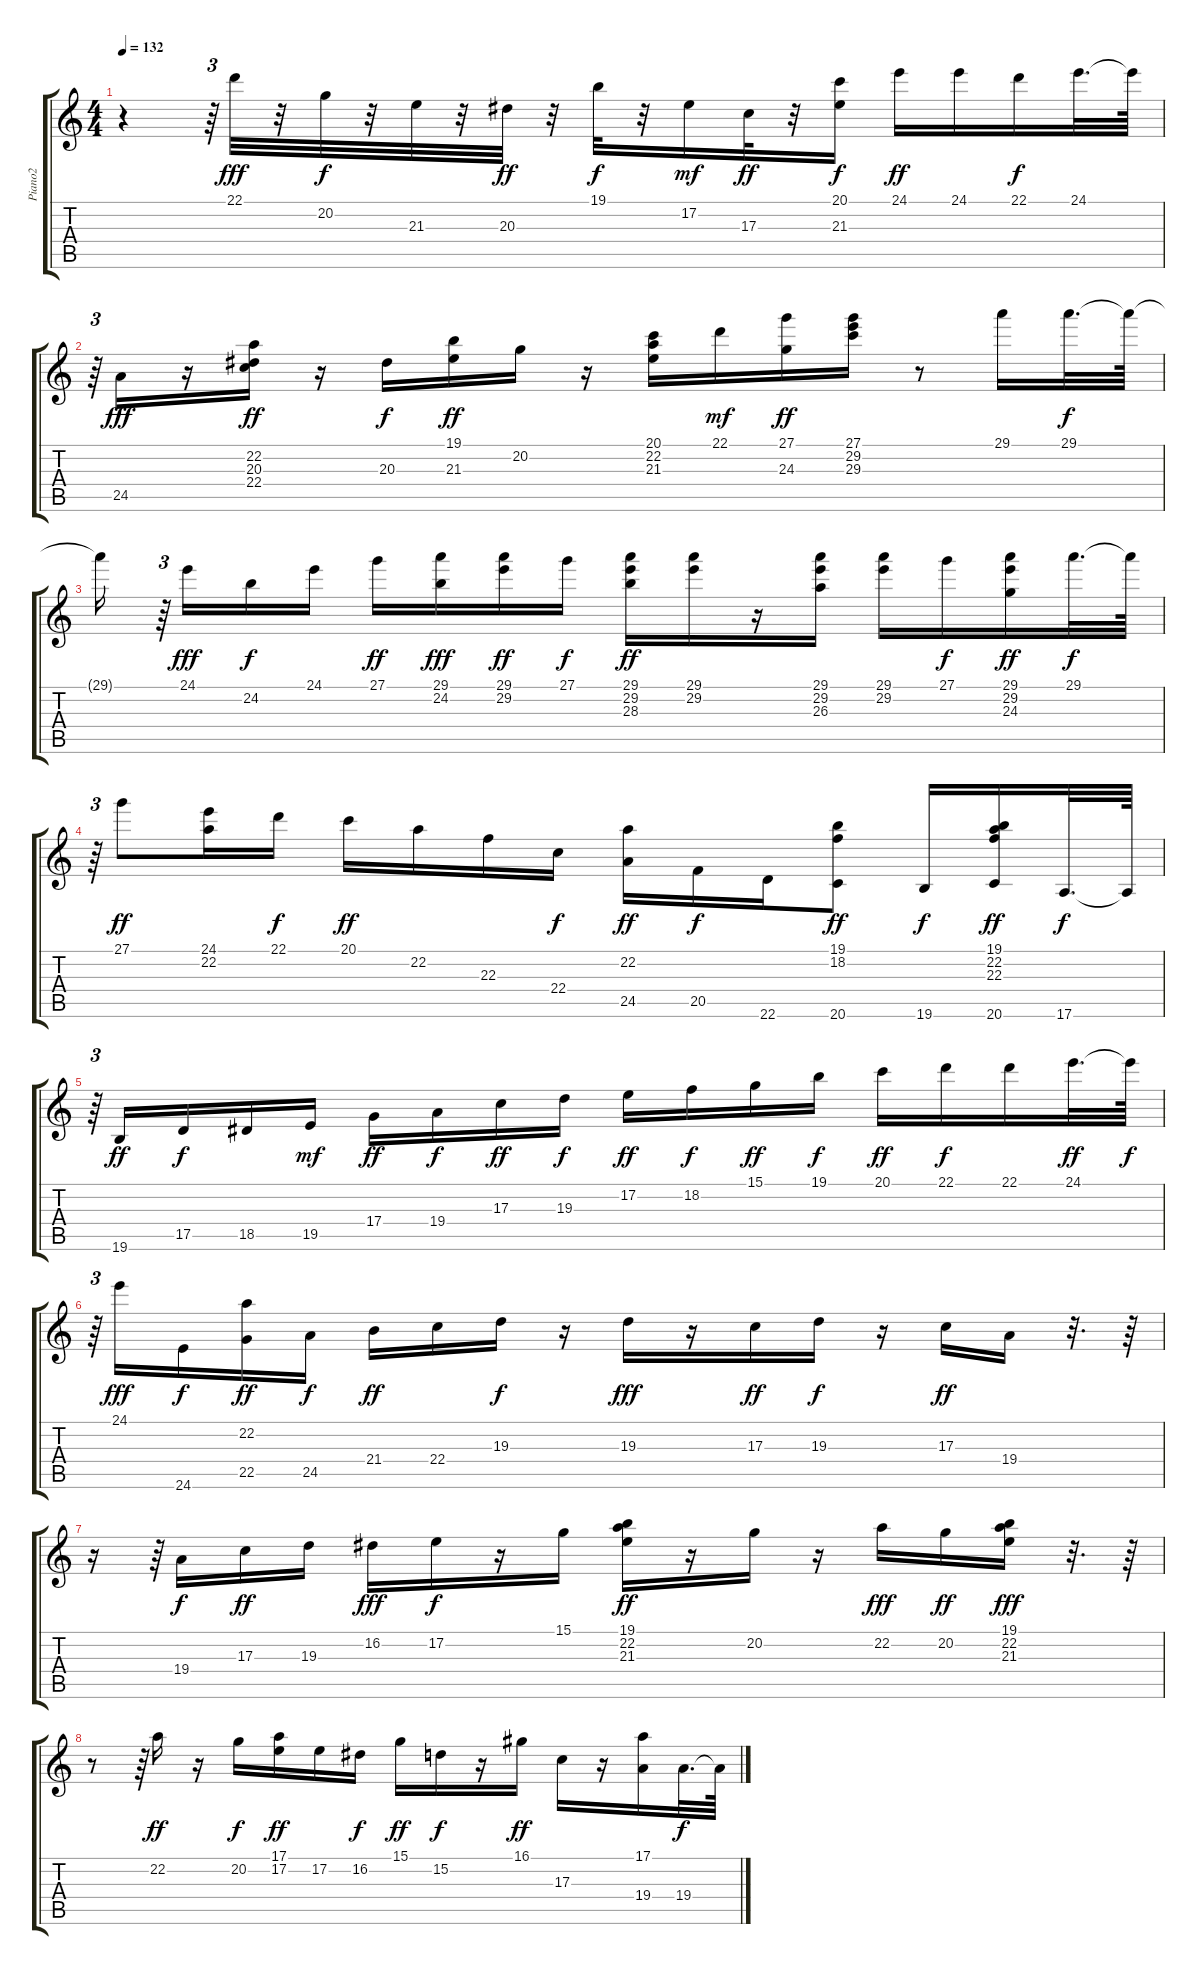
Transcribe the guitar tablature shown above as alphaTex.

\track ("Piano2" "Piano2") {instrument accordion}
\staff {score tabs}
\tuning (E4 B3 G3 D3 A2 E2) {hide}
\ts (4 4)
\tempo 132
\clef g2
\ks c
r.4{dy f} r.64{tu (3 2)} 22.1.32{dy fff} r.32 20.2.32{dy f balance 16} r.32 21.3.32{balance 15} r.32 20.3.32{dy ff balance 14} r.32 19.1.32{dy f balance 13} r.32 17.2.16{dy mf balance 12} 17.3.32{dy ff balance 10} r.32 (20.1 21.3).16{dy f} 24.1.16{dy ff balance 10} 24.1.16{balance 9} 22.1.16{dy f balance 8} 24.1.32{d balance 6} 24.1{t}.64 |
r.64{tu (3 2)} 24.5.16{dy fff balance 6} r.16 (22.2 20.3 22.4).16{dy ff balance 6} r.16 20.3.16{dy f balance 7} (19.1 21.3).16{dy ff} 20.2.16{balance 8} r.16 (20.1 22.2 21.3).16{balance 11} 22.1.16{dy mf} (27.1 24.3).16{dy ff} (27.1 29.2 29.3).16 r.8 29.1.16 29.1.32{d dy f} 29.1{t}.64 |
29.1{t}.16 r.64{tu (3 2)} 24.1.16{dy fff} 24.2.16{dy f} 24.1.16 27.1.16{dy ff} (29.1 24.2).16{dy fff} (29.1 29.2).16{dy ff} 27.1.16{dy f} (29.1 29.2 28.3).16{dy ff} (29.1 29.2).16 r.16 (29.1 29.2 26.3).16 (29.1 29.2).16 27.1.16{dy f} (29.1 29.2 24.3).16{dy ff} 29.1.32{d dy f} 29.1{t}.64 |
r.64{tu (3 2)} 27.1.8{dy ff} (24.1 22.2).16 22.1.16{dy f} 20.1.16{dy ff} 22.2.16 22.3.16 22.4.16{dy f balance 11} (22.2 24.5).16{dy ff} 20.5.16{dy f balance 10} 22.6.16 (19.1 18.2 20.6).8{dy ff balance 10} 19.6.16{dy f balance 8} (19.1 22.2 22.3 20.6).16{dy ff} 17.6.32{d dy f balance 6} 17.6{t}.64 |
r.64{tu (3 2)} 19.6.16{dy ff balance 6} 17.5.16{dy f balance 6} 18.5.16 19.5.16{dy mf balance 7} 17.4.16{dy ff balance 8} 19.4.16{dy f balance 9} 17.3.16{dy ff} 19.3.16{dy f balance 12} 17.2.16{dy ff balance 13} 18.2.16{dy f} 15.1.16{dy ff} 19.1.16{dy f} 20.1.16{dy ff} 22.1.16{dy f} 22.1.16 24.1.32{d dy ff} 24.1{t}.64{dy f} |
r.64{tu (3 2)} 24.1.16{dy fff} 24.6.16{dy f} (22.2 22.5).16{dy ff} 24.5.16{dy f} 21.4.16{dy ff} 22.4.16 19.3.16{dy f} r.16 19.3.16{dy fff} r.16 17.3.16{dy ff} 19.3.16{dy f} r.16 17.3.16{dy ff} 19.4.16 r.32{d} r.64 |
r.16 r.64{tu (3 2)} 19.4.16{dy f} 17.3.16{dy ff} 19.3.16 16.2.16{dy fff} 17.2.16{dy f} r.16 15.1.16 (19.1 22.2 21.3).16{dy ff} r.16 20.2.16 r.16 22.2.16{dy fff} 20.2.16{dy ff} (19.1 22.2 21.3).16{dy fff} r.32{d} r.64 |
r.8 r.64{tu (3 2)} 22.2.16{dy ff} r.16 20.2.16{dy f} (17.1 17.2).16{dy ff} 17.2.16 16.2.16{dy f} 15.1.16{dy ff} 15.2.16{dy f} r.16 16.1.16{dy ff} 17.3.16 r.16 (17.1 19.4).16 19.4.32{d dy f} 19.4{t}.64
